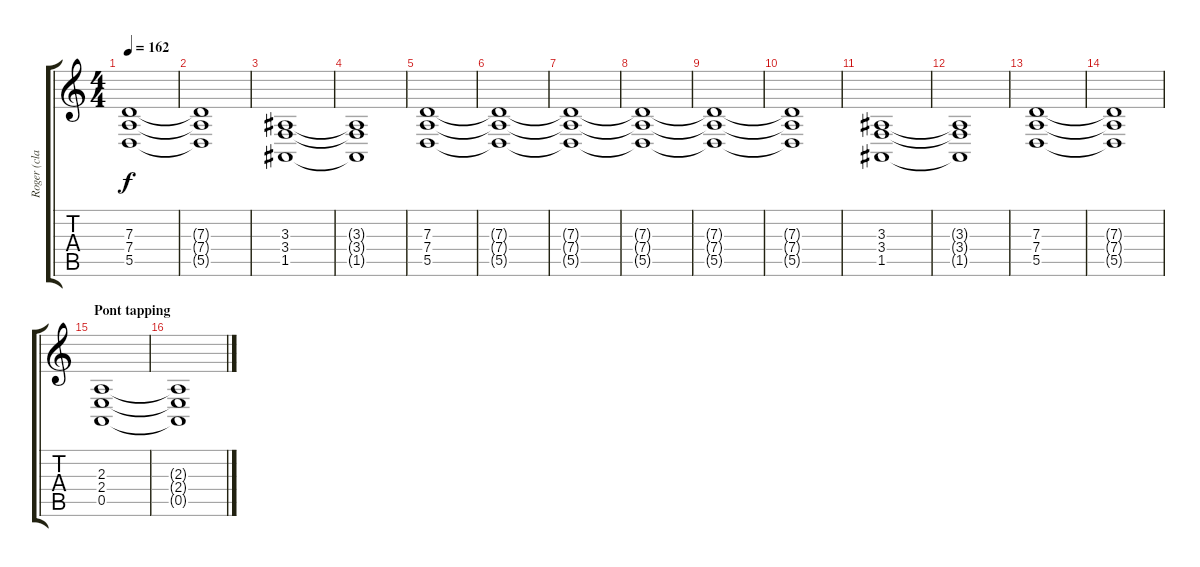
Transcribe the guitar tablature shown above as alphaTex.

\track ("Roger (clavier)" "Roger (cla") {instrument stringensemble1}
\staff {score tabs}
\tuning (E4 B3 G3 D3 A2 E2) {hide}
\ts (4 4)
\tempo 162
\clef g2
\ks c
(7.3{t} 7.4{t} 5.5{t}).1{dy f} |
(7.3{t} 7.4{t} 5.5{t}).1 |
(3.3 3.4 1.5).1 |
(3.3{t} 3.4{t} 1.5{t}).1 |
(7.3 7.4 5.5).1 |
(7.3{t} 7.4{t} 5.5{t}).1 |
(7.3{t} 7.4{t} 5.5{t}).1 |
(7.3{t} 7.4{t} 5.5{t}).1 |
(7.3{t} 7.4{t} 5.5{t}).1 |
(7.3{t} 7.4{t} 5.5{t}).1 |
(3.3 3.4 1.5).1 |
(3.3{t} 3.4{t} 1.5{t}).1 |
(7.3 7.4 5.5).1 |
(7.3{t} 7.4{t} 5.5{t}).1 |
\section ("" "Pont tapping")
(2.3 2.4 0.5).1 |
(2.3{t} 2.4{t} 0.5{t}).1
